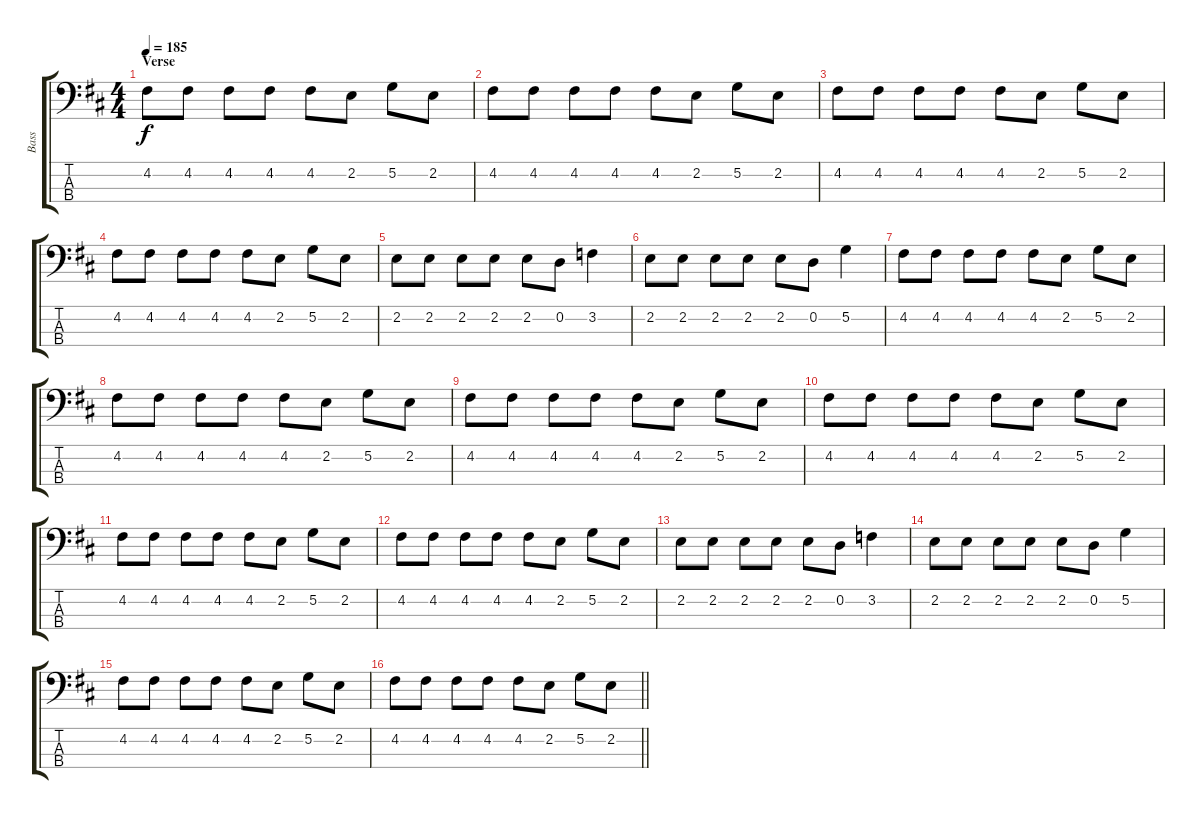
\track ("Bass" "Bass") {instrument electricbassfinger}
\staff {score tabs}
\tuning (G2 D2 A1 E1) {hide}
\ts (4 4)
\section ("" "Verse")
\tempo 185
\clef f4
\ks d
4.2.8{dy f} 4.2.8 4.2.8 4.2.8 4.2.8 2.2.8 5.2.8 2.2.8 |
4.2.8 4.2.8 4.2.8 4.2.8 4.2.8 2.2.8 5.2.8 2.2.8 |
4.2.8 4.2.8 4.2.8 4.2.8 4.2.8 2.2.8 5.2.8 2.2.8 |
4.2.8 4.2.8 4.2.8 4.2.8 4.2.8 2.2.8 5.2.8 2.2.8 |
2.2.8 2.2.8 2.2.8 2.2.8 2.2.8 0.2.8 3.2.4 |
2.2.8 2.2.8 2.2.8 2.2.8 2.2.8 0.2.8 5.2.4 |
4.2.8 4.2.8 4.2.8 4.2.8 4.2.8 2.2.8 5.2.8 2.2.8 |
4.2.8 4.2.8 4.2.8 4.2.8 4.2.8 2.2.8 5.2.8 2.2.8 |
4.2.8 4.2.8 4.2.8 4.2.8 4.2.8 2.2.8 5.2.8 2.2.8 |
4.2.8 4.2.8 4.2.8 4.2.8 4.2.8 2.2.8 5.2.8 2.2.8 |
4.2.8 4.2.8 4.2.8 4.2.8 4.2.8 2.2.8 5.2.8 2.2.8 |
4.2.8 4.2.8 4.2.8 4.2.8 4.2.8 2.2.8 5.2.8 2.2.8 |
2.2.8 2.2.8 2.2.8 2.2.8 2.2.8 0.2.8 3.2.4 |
2.2.8 2.2.8 2.2.8 2.2.8 2.2.8 0.2.8 5.2.4 |
4.2.8 4.2.8 4.2.8 4.2.8 4.2.8 2.2.8 5.2.8 2.2.8 |
\barLineRight lightlight
4.2.8 4.2.8 4.2.8 4.2.8 4.2.8 2.2.8 5.2.8 2.2.8
